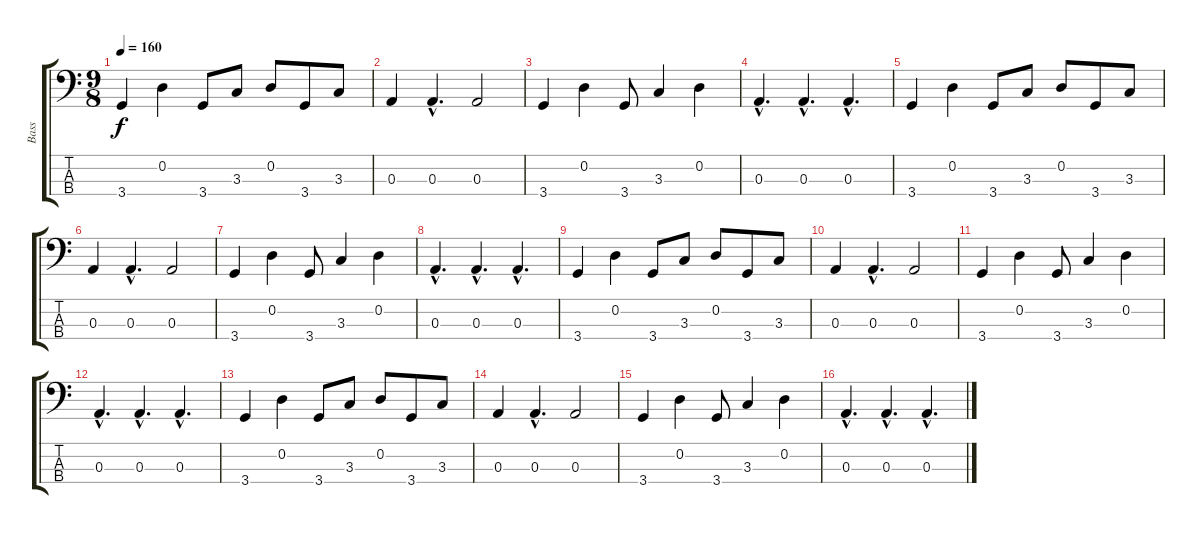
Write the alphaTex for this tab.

\track ("Bass" "Bass") {instrument electricbassfinger}
\staff {score tabs}
\tuning (G2 D2 A1 E1) {hide}
\ts (9 8)
\tempo 160
\clef f4
\ks c
3.4.4{dy f} 0.2.4 3.4.8 3.3.8 0.2.8 3.4.8 3.3.8 |
0.3.4 0.3{hac}.4{d} 0.3.2 |
3.4.4 0.2.4 3.4.8 3.3.4 0.2.4 |
0.3{hac}.4{d} 0.3{hac}.4{d} 0.3{hac}.4{d} |
3.4.4 0.2.4 3.4.8 3.3.8 0.2.8 3.4.8 3.3.8 |
0.3.4 0.3{hac}.4{d} 0.3.2 |
3.4.4 0.2.4 3.4.8 3.3.4 0.2.4 |
0.3{hac}.4{d} 0.3{hac}.4{d} 0.3{hac}.4{d} |
3.4.4 0.2.4 3.4.8 3.3.8 0.2.8 3.4.8 3.3.8 |
0.3.4 0.3{hac}.4{d} 0.3.2 |
3.4.4 0.2.4 3.4.8 3.3.4 0.2.4 |
0.3{hac}.4{d} 0.3{hac}.4{d} 0.3{hac}.4{d} |
3.4.4 0.2.4 3.4.8 3.3.8 0.2.8 3.4.8 3.3.8 |
0.3.4 0.3{hac}.4{d} 0.3.2 |
3.4.4 0.2.4 3.4.8 3.3.4 0.2.4 |
0.3{hac}.4{d} 0.3{hac}.4{d} 0.3{hac}.4{d}
